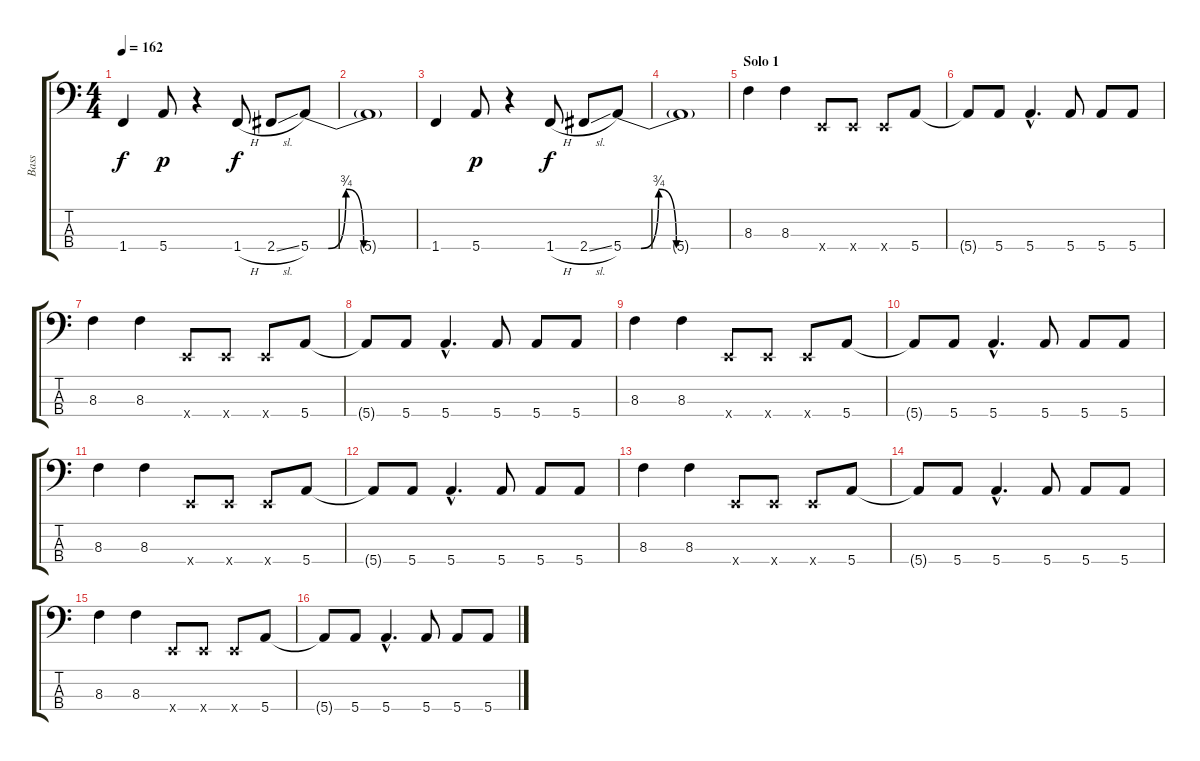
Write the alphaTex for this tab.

\track ("Bass" "Bass") {instrument electricbassfinger}
\staff {score tabs}
\tuning (G2 D2 A1 E1) {hide}
\ts (4 4)
\tempo 162
\clef f4
\ks c
1.4.4{dy f} 5.4.8{dy p} r.4 1.4{h}.8{dy f} 2.4{sl}.8 5.4{be (custom 0 0 10 0 20 3 30 0 45 0 60 0)}.8 |
5.4{t}.1 |
1.4.4 5.4.8{dy p} r.4 1.4{h}.8{dy f} 2.4{sl}.8 5.4{be (custom 0 0 10 0 20 3 30 0 45 0 60 0)}.8 |
5.4{t}.1 |
\section ("" "Solo 1")
8.3.4 8.3.4 0.4{x}.8 0.4{x}.8 0.4{x}.8 5.4.8 |
5.4{t}.8 5.4.8 5.4{hac}.4{d} 5.4.8 5.4.8 5.4.8 |
8.3.4 8.3.4 0.4{x}.8 0.4{x}.8 0.4{x}.8 5.4.8 |
5.4{t}.8 5.4.8 5.4{hac}.4{d} 5.4.8 5.4.8 5.4.8 |
8.3.4 8.3.4 0.4{x}.8 0.4{x}.8 0.4{x}.8 5.4.8 |
5.4{t}.8 5.4.8 5.4{hac}.4{d} 5.4.8 5.4.8 5.4.8 |
8.3.4 8.3.4 0.4{x}.8 0.4{x}.8 0.4{x}.8 5.4.8 |
5.4{t}.8 5.4.8 5.4{hac}.4{d} 5.4.8 5.4.8 5.4.8 |
8.3.4 8.3.4 0.4{x}.8 0.4{x}.8 0.4{x}.8 5.4.8 |
5.4{t}.8 5.4.8 5.4{hac}.4{d} 5.4.8 5.4.8 5.4.8 |
8.3.4 8.3.4 0.4{x}.8 0.4{x}.8 0.4{x}.8 5.4.8 |
5.4{t}.8 5.4.8 5.4{hac}.4{d} 5.4.8 5.4.8 5.4.8
